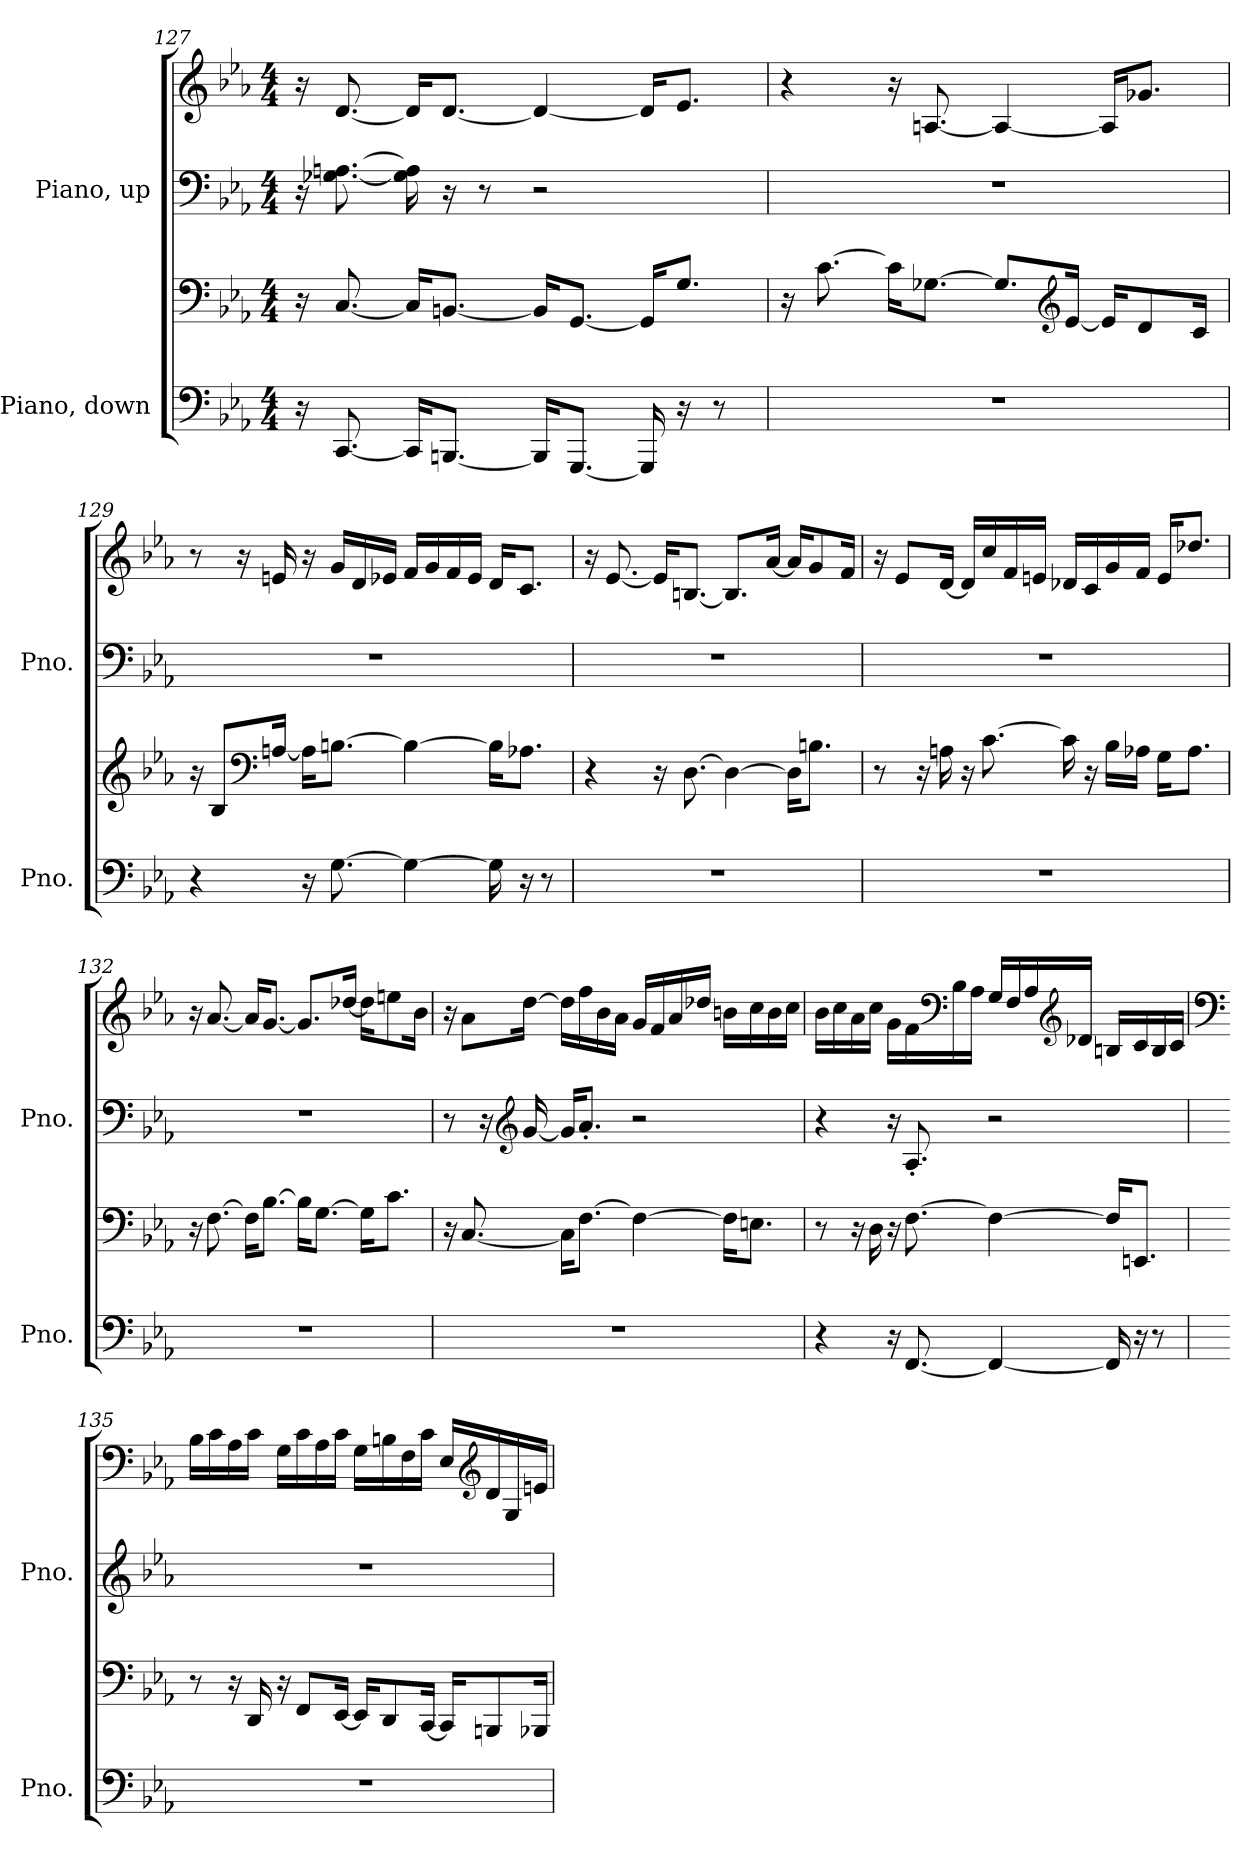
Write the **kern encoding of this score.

**kern	**kern	**kern	**kern
*part2	*part2	*part1	*part1
*staff4	*staff3	*staff2	*staff1
*I"Piano, down	*	*I"Piano, up	*
*I'Pno.	*	*I'Pno.	*
*clefF4	*clefF4	*clefF4	*clefG2
*k[b-e-a-]	*k[b-e-a-]	*k[b-e-a-]	*k[b-e-a-]
*M4/4	*M4/4	*M4/4	*M4/4
=127	=127	=127	=127
16r	16r	16r	16r
[8.CC/	[8.C/	[8.G-X\ [8.An\	[8.d/
16CC/KL]	16C/KL]	16G-\] 16A\]	16d/KL]
[8.BBBn/J	[8.BBn/J	16r	[8.d/J
.	.	8r	.
16BBB/KL]	16BB/KL]	2r	4d/_
[8.GGG/J	[8.GG/J	.	.
16GGG/]	16GG/KL]	.	16d/KL]
16r	8.G/J	.	8.e-/J
8r	.	.	.
!!LO:LB:g=z
=128	=128	=128	=128
1r	16r	1r	4r
.	[8.c\	.	.
.	16c\KL]	.	16r
.	[8.G-X\J	.	[8.An/
.	8.G-/L]	.	4A/_
*	*clefG2	*	*
.	[16e-/Jk	.	.
.	16e-/KL]	.	16A/KL]
.	8d/	.	8.g-X/J
.	16c/Jk	.	.
=129	=129	=129	=129
4r	16r	1r	8r
.	8B-/L	.	.
.	.	.	16r
*	*clefF4	*	*
.	[16An/Jk	.	16en/
16r	16A\KL]	.	16r
[8.G\	[8.Bn\J	.	16g/LL
.	.	.	16d/
.	.	.	16e-X/JJ
4G\_	4B\_	.	16f/LL
.	.	.	16g/
.	.	.	16f/
.	.	.	16e-/JJ
16G\]	16B\KL]	.	16d/KL
16r	8.A-X\J	.	8.c/J
8r	.	.	.
!!LO:PB:g=z
=130	=130	=130	=130
1r	4r	1r	16r
.	.	.	[8.e-/
.	16r	.	16e-/KL]
.	[8.D\	.	[8.Bn/J
.	4D\_	.	8.B/L]
.	.	.	[16a-/Jk
.	16D\KL]	.	16a-/KL]
.	8.Bn\J	.	8g/
.	.	.	16f/Jk
=131	=131	=131	=131
1r	8r	1r	16r
.	.	.	8e-/L
.	16r	.	.
.	16An\	.	[16d/Jk
.	16r	.	16d/LL]
.	[8.c\	.	16cc/
.	.	.	16f/
.	.	.	16en/JJ
.	16c\]	.	16d-X/LL
.	16r	.	16c/
.	16B-\LL	.	16g/
.	16A-X\JJ	.	16f/JJ
.	16G\KL	.	16e/KL
.	8.A-\J	.	8.dd-X/J
=132	=132	=132	=132
1r	16r	1r	16r
.	[8.F\	.	[8.a-/
.	16F\KL]	.	16a-/KL]
.	[8.B-\J	.	[8.g/J
.	16B-\KL]	.	8.g/L]
.	[8.G\J	.	.
.	.	.	[16dd-X/Jk
.	16G\KL]	.	16dd-\KL]
.	8.c\J	.	8een\
.	.	.	16b-\Jk
!!LO:LB:g=z
=133	=133	=133	=133
1r	16r	8r	16r
.	[8.C/	.	8a-\L
.	.	16r	.
*	*	*clefG2	*
.	.	[16g/	[16dd\Jk
.	16C\KL]	16g/KL]	16dd\LL]
.	[8.F\J	8.a-'/J	16ff\
.	.	.	16b-\
.	.	.	16a-\JJ
.	4F\_	2r	16g/LL
.	.	.	16f/
.	.	.	16a-/
.	.	.	16dd-X/JJ
.	16F\KL]	.	16bn\LL
.	8.En\J	.	16cc\
.	.	.	16b\
.	.	.	16cc\JJ
=134	=134	=134	=134
4r	8r	4r	16b-\LL
.	.	.	16cc\
.	16r	.	16a-\
.	16D\	.	16cc\JJ
16r	16r	16r	16g\LL
[8.FF/	[8.F\	8.A-'/	16f\
*	*	*	*clefF4
.	.	.	16B-\
.	.	.	16A-\JJ
4FF/_	4F\_	2r	16G/LL
.	.	.	16F/
.	.	.	16A-/
*	*	*	*clefG2
.	.	.	16d-X/JJ
16FF/]	16F/KL]	.	16Bn/LL
16r	8.EEn/J	.	16c/
8r	.	.	16B/
.	.	.	16c/JJ
!!LO:LB:g=z
=135	=135	=135	=135
*	*	*	*clefF4
1r	8r	1r	16B-\LL
.	.	.	16c\
.	16r	.	16A-\
.	16DD/	.	16c\JJ
.	16r	.	16G\LL
.	8FF/L	.	16c\
.	.	.	16A-\
.	[16EE-/Jk	.	16c\JJ
.	16EE-/KL]	.	16G\LL
.	8DD/	.	16Bn\
.	.	.	16F\
.	[16CC/Jk	.	16c\JJ
.	16CC/KL]	.	16E-/LL
*	*	*	*clefG2
.	8BBBn/	.	16d/
.	.	.	16G/
.	16BBB-X/Jk	.	16en/JJ
=	=	=	=
*-	*-	*-	*-
